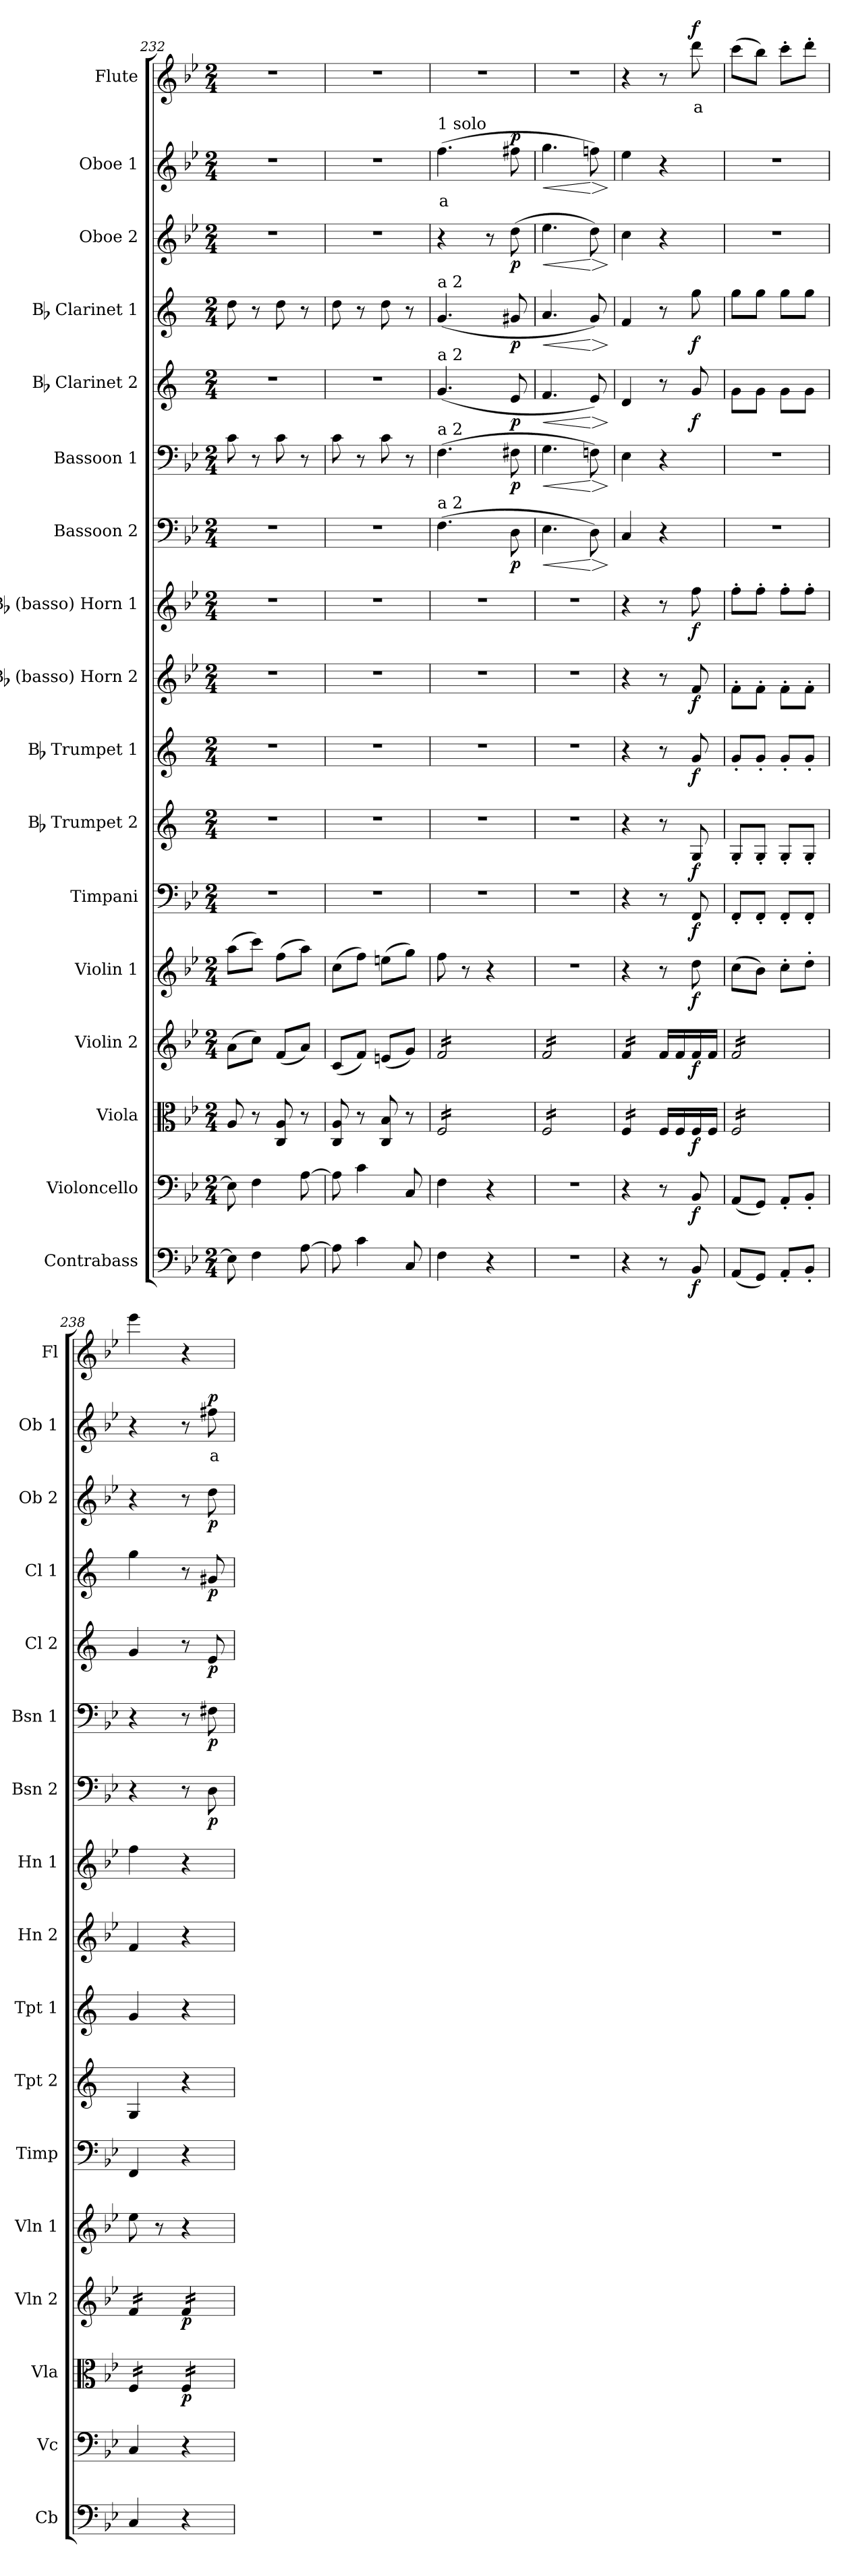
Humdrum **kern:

**kern	**dynam	**kern	**dynam	**kern	**dynam	**kern	**dynam	**kern	**dynam	**kern	**dynam	**kern	**dynam	**kern	**dynam	**kern	**dynam	**kern	**dynam	**kern	**dynam	**kern	**dynam	**kern	**dynam	**kern	**dynam	**kern	**dynam	**kern	**text	**dynam	**kern	**text	**dynam
*part17	*part17	*part16	*part16	*part15	*part15	*part14	*part14	*part13	*part13	*part12	*part12	*part11	*part11	*part10	*part10	*part9	*part9	*part8	*part8	*part7	*part7	*part6	*part6	*part5	*part5	*part4	*part4	*part3	*part3	*part2	*part2	*part2	*part1	*part1	*part1
*staff17	*staff17	*staff16	*staff16	*staff15	*staff15	*staff14	*staff14	*staff13	*staff13	*staff12	*staff12	*staff11	*staff11	*staff10	*staff10	*staff9	*staff9	*staff8	*staff8	*staff7	*staff7	*staff6	*staff6	*staff5	*staff5	*staff4	*staff4	*staff3	*staff3	*staff2	*staff2	*staff2	*staff1	*staff1	*staff1
*I"Contrabass	*	*I"Violoncello	*	*I"Viola	*	*I"Violin 2	*	*I"Violin 1	*	*I"Timpani	*	*I"Bb Trumpet 2	*	*I"Bb Trumpet 1	*	*I"Bb (basso) Horn 2	*	*I"Bb (basso) Horn 1	*	*I"Bassoon 2	*	*I"Bassoon 1	*	*I"Bb Clarinet 2	*	*I"Bb Clarinet 1	*	*I"Oboe 2	*	*I"Oboe 1	*	*	*I"Flute	*	*
*I'Cb	*	*I'Vc	*	*I'Vla	*	*I'Vln 2	*	*I'Vln 1	*	*I'Timp	*	*I'Tpt 2	*	*I'Tpt 1	*	*I'Hn 2	*	*I'Hn 1	*	*I'Bsn 2	*	*I'Bsn 1	*	*I'Cl 2	*	*I'Cl 1	*	*I'Ob 2	*	*I'Ob 1	*	*	*I'Fl	*	*
*clefF4	*	*clefF4	*	*clefC3	*	*clefG2	*	*clefG2	*	*clefF4	*	*clefG2	*	*clefG2	*	*clefG2	*	*clefG2	*	*clefF4	*	*clefF4	*	*clefG2	*	*clefG2	*	*clefG2	*	*clefG2	*	*	*clefG2	*	*
*ITrd7c12	*	*	*	*	*	*	*	*	*	*	*	*ITrd1c2	*	*ITrd1c2	*	*ITrd8c14	*	*ITrd8c14	*	*	*	*	*	*ITrd1c2	*	*ITrd1c2	*	*	*	*	*	*	*	*	*
*k[b-e-]	*	*k[b-e-]	*	*k[b-e-]	*	*k[b-e-]	*	*k[b-e-]	*	*k[b-e-]	*	*k[b-e-]	*	*k[b-e-]	*	*k[b-e-]	*	*k[b-e-]	*	*k[b-e-]	*	*k[b-e-]	*	*k[b-e-]	*	*k[b-e-]	*	*k[b-e-]	*	*k[b-e-]	*	*	*k[b-e-]	*	*
*M2/4	*	*M2/4	*	*M2/4	*	*M2/4	*	*M2/4	*	*M2/4	*	*M2/4	*	*M2/4	*	*M2/4	*	*M2/4	*	*M2/4	*	*M2/4	*	*M2/4	*	*M2/4	*	*M2/4	*	*M2/4	*	*	*M2/4	*	*
=232	=232	=232	=232	=232	=232	=232	=232	=232	=232	=232	=232	=232	=232	=232	=232	=232	=232	=232	=232	=232	=232	=232	=232	=232	=232	=232	=232	=232	=232	=232	=232	=232	=232	=232	=232
8EE\]	.	8E\]	.	8A/	.	(8a\L	.	(8aa\L	.	2r	.	2r	.	2r	.	2r	.	2r	.	2r	.	8c\	.	2r	.	8cc\	.	2r	.	2r	.	.	2r	.	.
4FF\	.	4F\	.	8r	.	8cc\J)	.	8ccc\J)	.	.	.	.	.	.	.	.	.	.	.	.	.	8r	.	.	.	8r	.	.	.	.	.	.	.	.	.
.	.	.	.	8C/ 8A/	.	(8f/L	.	(8ff\L	.	.	.	.	.	.	.	.	.	.	.	.	.	8c\	.	.	.	8cc\	.	.	.	.	.	.	.	.	.
[8AA\	.	[8A\	.	8r	.	8a/J)	.	8aa\J)	.	.	.	.	.	.	.	.	.	.	.	.	.	8r	.	.	.	8r	.	.	.	.	.	.	.	.	.
=233	=233	=233	=233	=233	=233	=233	=233	=233	=233	=233	=233	=233	=233	=233	=233	=233	=233	=233	=233	=233	=233	=233	=233	=233	=233	=233	=233	=233	=233	=233	=233	=233	=233	=233	=233
8AA\]	.	8A\]	.	8C/ 8A/	.	(8c/L	.	(8cc\L	.	2r	.	2r	.	2r	.	2r	.	2r	.	2r	.	8c\	.	2r	.	8cc\	.	2r	.	2r	.	.	2r	.	.
4C\	.	4c\	.	8r	.	8f/J)	.	8ff\J)	.	.	.	.	.	.	.	.	.	.	.	.	.	8r	.	.	.	8r	.	.	.	.	.	.	.	.	.
.	.	.	.	8C/ 8B-/	.	(8en/L	.	(8een\L	.	.	.	.	.	.	.	.	.	.	.	.	.	8c\	.	.	.	8cc\	.	.	.	.	.	.	.	.	.
8CC/	.	8C/	.	8r	.	8g/J)	.	8gg\J)	.	.	.	.	.	.	.	.	.	.	.	.	.	8r	.	.	.	8r	.	.	.	.	.	.	.	.	.
=234	=234	=234	=234	=234	=234	=234	=234	=234	=234	=234	=234	=234	=234	=234	=234	=234	=234	=234	=234	=234	=234	=234	=234	=234	=234	=234	=234	=234	=234	=234	=234	=234	=234	=234	=234
!	!	!	!	!	!	!	!	!	!	!	!	!	!	!	!	!	!	!	!	!	!	!	!	!	!	!	!	!	!	!LO:TX:a:t=1 solo	!	!	!	!	!
!	!	!	!	!	!	!	!	!	!	!	!	!	!	!	!	!	!	!	!	!	!	!	!	!	!	!LO:TX:a:t=a 2	!	!	!	!	!	!	!	!	!
!	!	!	!	!	!	!	!	!	!	!	!	!	!	!	!	!	!	!	!	!	!	!	!	!LO:TX:a:t=a 2	!	!	!	!	!	!	!	!	!	!	!
!	!	!	!	!	!	!	!	!	!	!	!	!	!	!	!	!	!	!	!	!	!	!LO:TX:a:t=a 2	!	!	!	!	!	!	!	!	!	!	!	!	!
!	!	!	!	!	!	!	!	!	!	!	!	!	!	!	!	!	!	!	!	!LO:TX:a:t=a 2	!	!	!	!	!	!	!	!	!	!	!	!	!	!	!
!	!	!	!	!	!	!	!	!	!	!	!	!	!	!	!	!	!	!	!	!	!	!	!	!	!	!	!	!	!	!	!LO:LY:b:color=#FF0000	!	!	!	!
*	*	*	*	*tremolo	*	*	*	*	*	*	*	*	*	*	*	*	*	*	*	*	*	*	*	*	*	*	*	*	*	*	*	*	*	*	*
*	*	*	*	*	*	*tremolo	*	*	*	*	*	*	*	*	*	*	*	*	*	*	*	*	*	*	*	*	*	*	*	*	*	*	*	*	*
4FF\	.	4F\	.	16F/LL	.	16f/LL	.	8ff\	.	2r	.	2r	.	2r	.	2r	.	2r	.	(4.F\	.	(4.F\	.	(4.f/	.	(4.f/	.	4r	.	(4.ff\	a	.	2r	.	.
.	.	.	.	16F/	.	16f/	.	.	.	.	.	.	.	.	.	.	.	.	.	.	.	.	.	.	.	.	.	.	.	.	.	.	.	.	.
.	.	.	.	16F/	.	16f/	.	8r	.	.	.	.	.	.	.	.	.	.	.	.	.	.	.	.	.	.	.	.	.	.	.	.	.	.	.
.	.	.	.	16F/	.	16f/	.	.	.	.	.	.	.	.	.	.	.	.	.	.	.	.	.	.	.	.	.	.	.	.	.	.	.	.	.
4r	.	4r	.	16F/	.	16f/	.	4r	.	.	.	.	.	.	.	.	.	.	.	.	.	.	.	.	.	.	.	8r	.	.	.	.	.	.	.
.	.	.	.	16F/	.	16f/	.	.	.	.	.	.	.	.	.	.	.	.	.	.	.	.	.	.	.	.	.	.	.	.	.	.	.	.	.
!	!	!	!	!	!	!	!	!	!	!	!	!	!	!	!	!	!	!	!	!	!LO:DY:b	!	!LO:DY:b	!	!LO:DY:b	!	!LO:DY:b	!	!LO:DY:b	!	!	!LO:DY:b	!	!	!
.	.	.	.	16F/	.	16f/	.	.	.	.	.	.	.	.	.	.	.	.	.	8D\	p	8F#X\	p	8d/	p	8f#X/	p	(8dd\	p	8ff#X\	.	p	.	.	.
.	.	.	.	16F/JJ	.	16f/JJ	.	.	.	.	.	.	.	.	.	.	.	.	.	.	.	.	.	.	.	.	.	.	.	.	.	.	.	.	.
=235	=235	=235	=235	=235	=235	=235	=235	=235	=235	=235	=235	=235	=235	=235	=235	=235	=235	=235	=235	=235	=235	=235	=235	=235	=235	=235	=235	=235	=235	=235	=235	=235	=235	=235	=235
!	!	!	!	!	!	!	!	!	!	!	!	!	!	!	!	!	!	!	!	!	!LO:HP:b	!	!LO:HP:b	!	!LO:HP:b	!	!LO:HP:b	!	!LO:HP:b	!	!	!LO:HP:b	!	!	!
2r	.	2r	.	16F/LL	.	16f/LL	.	2r	.	2r	.	2r	.	2r	.	2r	.	2r	.	4.E-\	<	4.G\	<	4.e-/	<	4.g/	<	4.ee-\	<	4.gg\	.	<	2r	.	.
.	.	.	.	16F/	.	16f/	.	.	.	.	.	.	.	.	.	.	.	.	.	.	.	.	.	.	.	.	.	.	.	.	.	.	.	.	.
.	.	.	.	16F/	.	16f/	.	.	.	.	.	.	.	.	.	.	.	.	.	.	.	.	.	.	.	.	.	.	.	.	.	.	.	.	.
.	.	.	.	16F/	.	16f/	.	.	.	.	.	.	.	.	.	.	.	.	.	.	.	.	.	.	.	.	.	.	.	.	.	.	.	.	.
.	.	.	.	16F/	.	16f/	.	.	.	.	.	.	.	.	.	.	.	.	.	.	.	.	.	.	.	.	.	.	.	.	.	.	.	.	.
.	.	.	.	16F/	.	16f/	.	.	.	.	.	.	.	.	.	.	.	.	.	.	.	.	.	.	.	.	.	.	.	.	.	.	.	.	.
!	!	!	!	!	!	!	!	!	!	!	!	!	!	!	!	!	!	!	!	!	!LO:HP:n=1:b	!	!LO:HP:n=1:b	!	!LO:HP:n=1:b	!	!LO:HP:n=1:b	!	!LO:HP:n=1:b	!	!	!LO:HP:n=1:b	!	!	!
.	.	.	.	16F/	.	16f/	.	.	.	.	.	.	.	.	.	.	.	.	.	8D\)	[ >	8Fn\)	[ >	8d/)	[ >	8f/)	[ >	8dd\)	[ >	8ffn\)	.	[ >	.	.	.
.	.	.	.	16F/JJ	.	16f/JJ	.	.	.	.	.	.	.	.	.	.	.	.	.	.	.	.	.	.	.	.	.	.	.	.	.	.	.	.	.
.	.	.	.	.	.	.	.	.	.	.	.	.	.	.	.	.	.	.	.	.	]	.	]	.	]	.	]	.	]	.	.	]	.	.	.
=236	=236	=236	=236	=236	=236	=236	=236	=236	=236	=236	=236	=236	=236	=236	=236	=236	=236	=236	=236	=236	=236	=236	=236	=236	=236	=236	=236	=236	=236	=236	=236	=236	=236	=236	=236
4r	.	4r	.	16F/LL	.	16f/LL	.	4r	.	4r	.	4r	.	4r	.	4r	.	4r	.	4C/	.	4E-\	.	4c/	.	4e-/	.	4cc\	.	4ee-\	.	.	4r	.	.
.	.	.	.	16F/	.	16f/	.	.	.	.	.	.	.	.	.	.	.	.	.	.	.	.	.	.	.	.	.	.	.	.	.	.	.	.	.
.	.	.	.	16F/	.	16f/	.	.	.	.	.	.	.	.	.	.	.	.	.	.	.	.	.	.	.	.	.	.	.	.	.	.	.	.	.
.	.	.	.	16F/JJ	.	16f/JJ	.	.	.	.	.	.	.	.	.	.	.	.	.	.	.	.	.	.	.	.	.	.	.	.	.	.	.	.	.
*	*	*	*	*	*	*Xtremolo	*	*	*	*	*	*	*	*	*	*	*	*	*	*	*	*	*	*	*	*	*	*	*	*	*	*	*	*	*
*	*	*	*	*Xtremolo	*	*	*	*	*	*	*	*	*	*	*	*	*	*	*	*	*	*	*	*	*	*	*	*	*	*	*	*	*	*	*
8r	.	8r	.	16F/LL	.	16f/LL	.	8r	.	8r	.	8r	.	8r	.	8r	.	8r	.	4r	.	4r	.	8r	.	8r	.	4r	.	4r	.	.	8r	.	.
.	.	.	.	16F/	.	16f/	.	.	.	.	.	.	.	.	.	.	.	.	.	.	.	.	.	.	.	.	.	.	.	.	.	.	.	.	.
!	!LO:DY:b	!	!LO:DY:b	!	!LO:DY:b	!	!LO:DY:b	!	!LO:DY:b	!	!LO:DY:b	!	!LO:DY:b	!	!LO:DY:b	!	!LO:DY:b	!	!LO:DY:b	!	!	!	!	!	!LO:DY:b	!	!LO:DY:b	!	!	!	!	!	!	!LO:LY:b:color=#FF0000	!LO:DY:b
8BBB-/	f	8BB-/	f	16F/	f	16f/	f	8dd\	f	8FF/	f	8F/	f	8f/	f	8F/	f	8f\	f	.	.	.	.	8f/	f	8ff\	f	.	.	.	.	.	8ddd\	a	f
.	.	.	.	16F/JJ	.	16f/JJ	.	.	.	.	.	.	.	.	.	.	.	.	.	.	.	.	.	.	.	.	.	.	.	.	.	.	.	.	.
=237	=237	=237	=237	=237	=237	=237	=237	=237	=237	=237	=237	=237	=237	=237	=237	=237	=237	=237	=237	=237	=237	=237	=237	=237	=237	=237	=237	=237	=237	=237	=237	=237	=237	=237	=237
*	*	*	*	*tremolo	*	*	*	*	*	*	*	*	*	*	*	*	*	*	*	*	*	*	*	*	*	*	*	*	*	*	*	*	*	*	*
*	*	*	*	*	*	*tremolo	*	*	*	*	*	*	*	*	*	*	*	*	*	*	*	*	*	*	*	*	*	*	*	*	*	*	*	*	*
(8AAA/L	.	(8AA/L	.	16F/LL	.	16f/LL	.	(8cc\L	.	8FF'/L	.	8F'/L	.	8f'/L	.	8F'\L	.	8f'\L	.	2r	.	2r	.	8f\L	.	8ff\L	.	2r	.	2r	.	.	(8ccc\L	.	.
.	.	.	.	16F/	.	16f/	.	.	.	.	.	.	.	.	.	.	.	.	.	.	.	.	.	.	.	.	.	.	.	.	.	.	.	.	.
8GGG/J)	.	8GG/J)	.	16F/	.	16f/	.	8b-\J)	.	8FF'/J	.	8F'/J	.	8f'/J	.	8F'\J	.	8f'\J	.	.	.	.	.	8f\J	.	8ff\J	.	.	.	.	.	.	8bb-\J)	.	.
.	.	.	.	16F/	.	16f/	.	.	.	.	.	.	.	.	.	.	.	.	.	.	.	.	.	.	.	.	.	.	.	.	.	.	.	.	.
8AAA'/L	.	8AA'/L	.	16F/	.	16f/	.	8cc'\L	.	8FF'/L	.	8F'/L	.	8f'/L	.	8F'\L	.	8f'\L	.	.	.	.	.	8f\L	.	8ff\L	.	.	.	.	.	.	8ccc'\L	.	.
.	.	.	.	16F/	.	16f/	.	.	.	.	.	.	.	.	.	.	.	.	.	.	.	.	.	.	.	.	.	.	.	.	.	.	.	.	.
8BBB-'/J	.	8BB-'/J	.	16F/	.	16f/	.	8dd'\J	.	8FF'/J	.	8F'/J	.	8f'/J	.	8F'\J	.	8f'\J	.	.	.	.	.	8f\J	.	8ff\J	.	.	.	.	.	.	8ddd'\J	.	.
.	.	.	.	16F/JJ	.	16f/JJ	.	.	.	.	.	.	.	.	.	.	.	.	.	.	.	.	.	.	.	.	.	.	.	.	.	.	.	.	.
=238	=238	=238	=238	=238	=238	=238	=238	=238	=238	=238	=238	=238	=238	=238	=238	=238	=238	=238	=238	=238	=238	=238	=238	=238	=238	=238	=238	=238	=238	=238	=238	=238	=238	=238	=238
4CC/	.	4C/	.	16F/LL	.	16f/LL	.	8ee-\	.	4FF/	.	4F/	.	4f/	.	4F/	.	4f\	.	4r	.	4r	.	4f/	.	4ff\	.	4r	.	4r	.	.	4eee-\	.	.
.	.	.	.	16F/	.	16f/	.	.	.	.	.	.	.	.	.	.	.	.	.	.	.	.	.	.	.	.	.	.	.	.	.	.	.	.	.
.	.	.	.	16F/	.	16f/	.	8r	.	.	.	.	.	.	.	.	.	.	.	.	.	.	.	.	.	.	.	.	.	.	.	.	.	.	.
.	.	.	.	16F/JJ	.	16f/JJ	.	.	.	.	.	.	.	.	.	.	.	.	.	.	.	.	.	.	.	.	.	.	.	.	.	.	.	.	.
!	!	!	!	!	!LO:DY:b	!	!LO:DY:b	!	!	!	!	!	!	!	!	!	!	!	!	!	!	!	!	!	!	!	!	!	!	!	!	!	!	!	!
4r	.	4r	.	16F/LL	p	16f/LL	p	4r	.	4r	.	4r	.	4r	.	4r	.	4r	.	8r	.	8r	.	8r	.	8r	.	8r	.	8r	.	.	4r	.	.
.	.	.	.	16F/	.	16f/	.	.	.	.	.	.	.	.	.	.	.	.	.	.	.	.	.	.	.	.	.	.	.	.	.	.	.	.	.
!	!	!	!	!	!	!	!	!	!	!	!	!	!	!	!	!	!	!	!	!	!LO:DY:b	!	!LO:DY:b	!	!LO:DY:b	!	!LO:DY:b	!	!LO:DY:b	!	!LO:LY:b:color=#FF0000	!LO:DY:b	!	!	!
.	.	.	.	16F/	.	16f/	.	.	.	.	.	.	.	.	.	.	.	.	.	8D\	p	8F#X\	p	8d/	p	8f#X/	p	8dd\	p	8ff#X\	a	p	.	.	.
.	.	.	.	16F/JJ	.	16f/JJ	.	.	.	.	.	.	.	.	.	.	.	.	.	.	.	.	.	.	.	.	.	.	.	.	.	.	.	.	.
*	*	*	*	*	*	*Xtremolo	*	*	*	*	*	*	*	*	*	*	*	*	*	*	*	*	*	*	*	*	*	*	*	*	*	*	*	*	*
*	*	*	*	*Xtremolo	*	*	*	*	*	*	*	*	*	*	*	*	*	*	*	*	*	*	*	*	*	*	*	*	*	*	*	*	*	*	*
=	=	=	=	=	=	=	=	=	=	=	=	=	=	=	=	=	=	=	=	=	=	=	=	=	=	=	=	=	=	=	=	=	=	=	=
*-	*-	*-	*-	*-	*-	*-	*-	*-	*-	*-	*-	*-	*-	*-	*-	*-	*-	*-	*-	*-	*-	*-	*-	*-	*-	*-	*-	*-	*-	*-	*-	*-	*-	*-	*-
